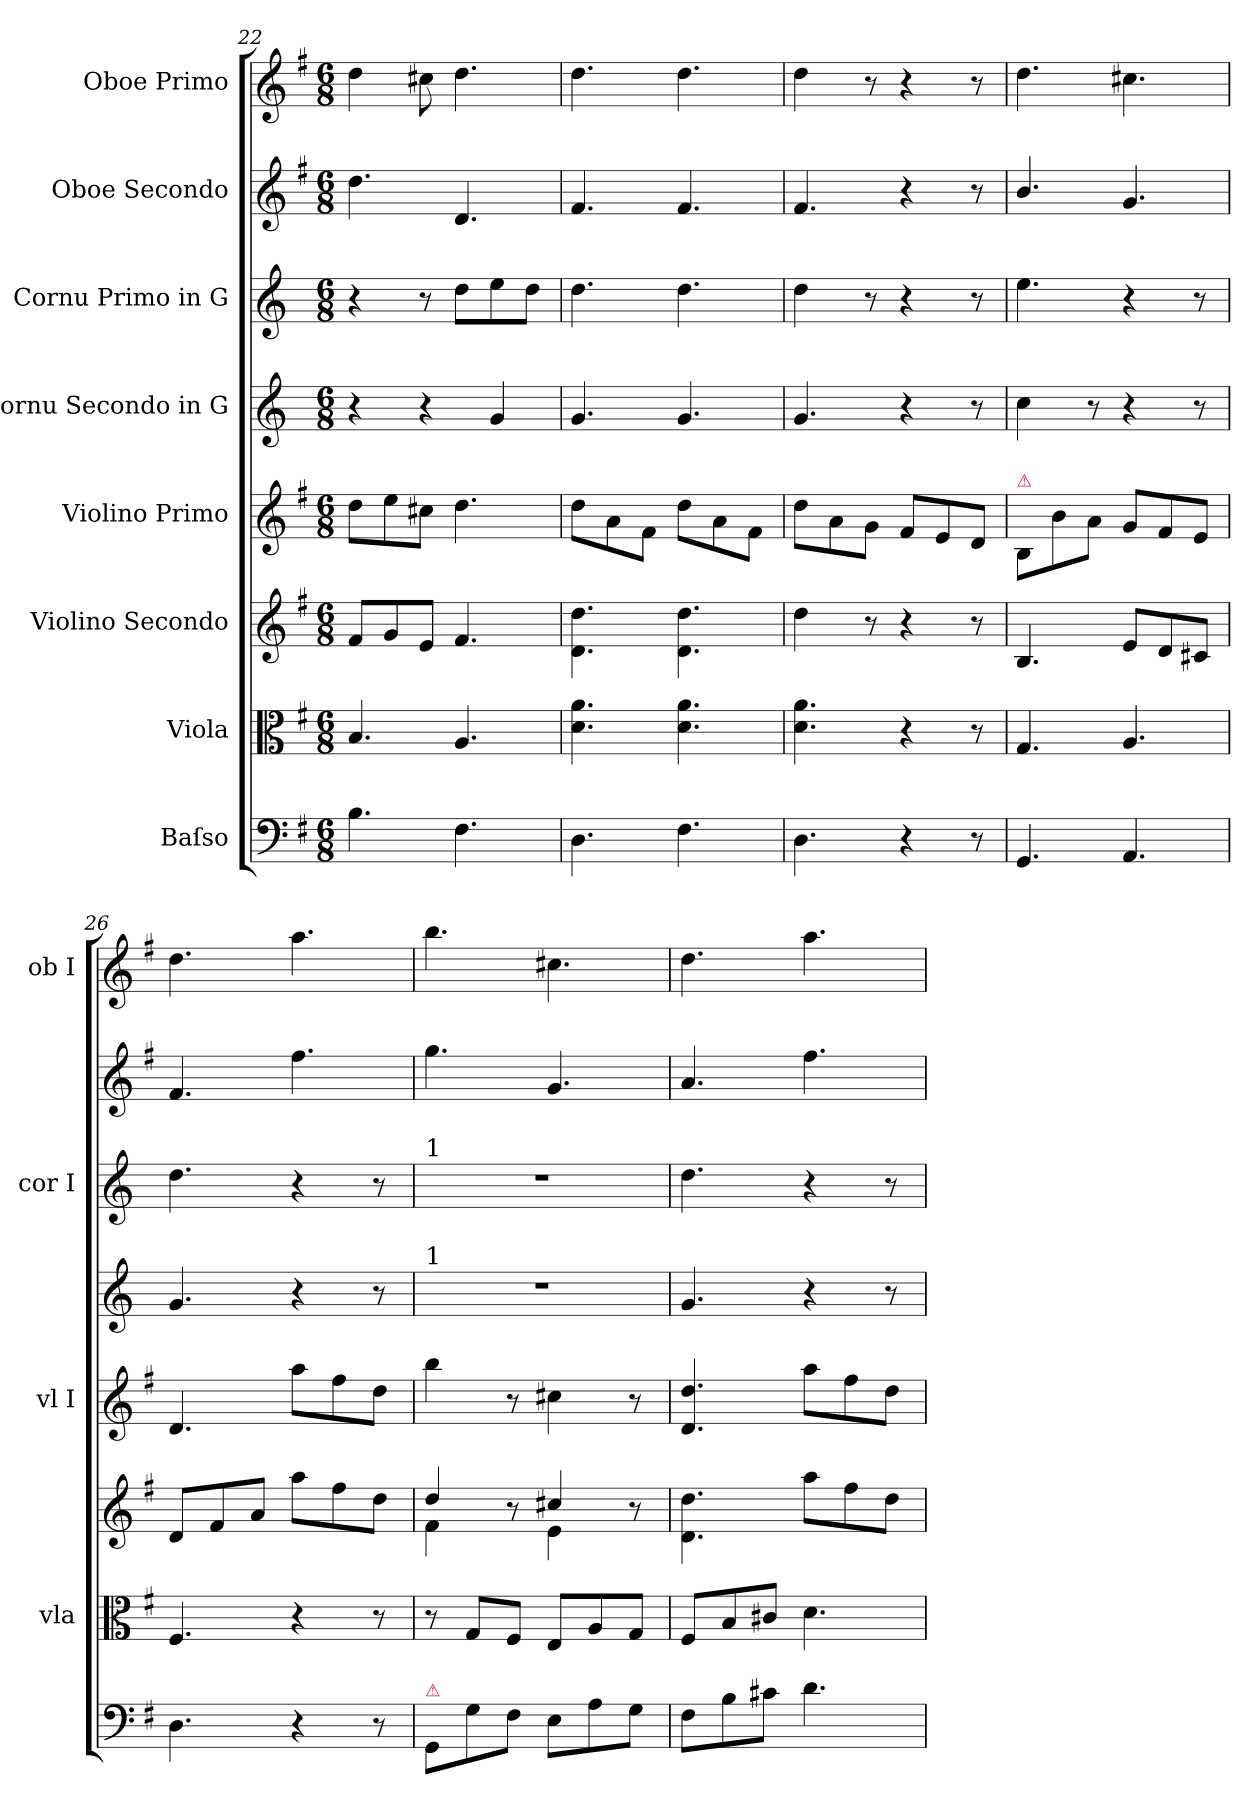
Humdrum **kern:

**kern	**kern	**kern	**kern	**kern	**kern	**kern	**kern
*part8	*part7	*part6	*part5	*part4	*part3	*part2	*part1
*staff8	*staff7	*staff6	*staff5	*staff4	*staff3	*staff2	*staff1
*I"Baſso	*I"Viola	*I"Violino Secondo	*I"Violino Primo	*I"Cornu Secondo in G	*I"Cornu Primo in G	*I"Oboe Secondo	*I"Oboe Primo
*	*I'vla	*	*I'vl I	*	*I'cor I	*	*I'ob I
*clefF4	*clefC3	*clefG2	*clefG2	*clefG2	*clefG2	*clefG2	*clefG2
*	*	*	*	*ITrd3c5	*ITrd3c5	*	*
*k[f#]	*k[f#]	*k[f#]	*k[f#]	*k[f#]	*k[f#]	*k[f#]	*k[f#]
*M6/8	*M6/8	*M6/8	*M6/8	*M6/8	*M6/8	*M6/8	*M6/8
=22	=22	=22	=22	=22	=22	=22	=22
4.B\	4.B/	8f#/L	8dd\L	4r	4r	4.dd\	4dd\
.	.	8g/	8ee\	.	.	.	.
.	.	8e/J	8cc#X\J	4r	8r	.	8cc#X\
4.F#\	4.A/	4.f#/	4.dd\	.	8a\L	4.d/	4.dd\
.	.	.	.	4d/	8b\	.	.
.	.	.	.	.	8a\J	.	.
=23	=23	=23	=23	=23	=23	=23	=23
4.D\	4.d\ 4.a\	4.d\ 4.dd\	8dd\L	4.d/	4.a\	4.f#/	4.dd\
.	.	.	8a\	.	.	.	.
.	.	.	8f#\J	.	.	.	.
4.F#\	4.d\ 4.a\	4.d\ 4.dd\	8dd\L	4.d/	4.a\	4.f#/	4.dd\
.	.	.	8a\	.	.	.	.
.	.	.	8f#\J	.	.	.	.
=24	=24	=24	=24	=24	=24	=24	=24
4.D\	4.d\ 4.a\	4dd\	8dd\L	4.d/	4a\	4.f#/	4dd\
.	.	.	8a\	.	.	.	.
.	.	8r	8g\J	.	8r	.	8r
4r	4r	4r	8f#/L	4r	4r	4r	4r
.	.	.	8e/	.	.	.	.
8r	8r	8r	8d/J	8r	8r	8r	8r
=25	=25	=25	=25	=25	=25	=25	=25
!	!	!	!LO:TX:a:color=crimson:t=⚠	!	!	!	!
4.GG/	4.G/	4.B/	8B/L	4g\	4.b\	4.b/	4.dd\
.	.	.	8b\	.	.	.	.
.	.	.	8a\J	8r	.	.	.
4.AA/	4.A/	8e/L	8g/L	4r	4r	4.g/	4.cc#X\
.	.	8d/	8f#/	.	.	.	.
.	.	8c#X/J	8e/J	8r	8r	.	.
=26	=26	=26	=26	=26	=26	=26	=26
4.D\	4.F#/	8d/L	4.d/	4.d/	4.a\	4.f#/	4.dd\
.	.	8f#/	.	.	.	.	.
.	.	8a/J	.	.	.	.	.
4r	4r	8aa\L	8aa\L	4r	4r	4.ff#\	4.aa\
.	.	8ff#\	8ff#\	.	.	.	.
8r	8r	8dd\J	8dd\J	8r	8r	.	.
=27	=27	=27	=27	=27	=27	=27	=27
*	*	*^	*	*	*	*	*
!	!	!	!	!	!	!LO:TX:a:t=1	!	!
!	!	!	!	!	!LO:TX:a:t=1	!	!	!
!LO:TX:a:color=crimson:t=⚠	!	!	!	!	!	!	!	!
8GG/L	8r	4dd/	4f#\	4bb\	2.r	2.r	4.gg\	4.bb\
8G\	8G/L	.	.	.	.	.	.	.
8F#\J	8F#/J	8r	8ryy	8r	.	.	.	.
8E\L	8E/L	4cc#X/	4e\	4cc#X\	.	.	4.g/	4.cc#X\
8A\	8A/	.	.	.	.	.	.	.
8G\J	8G/J	8r	8ryy	8r	.	.	.	.
*	*	*v	*v	*	*	*	*	*
=28	=28	=28	=28	=28	=28	=28	=28
8F#\L	8F#/L	4.d\ 4.dd\	4.d/ 4.dd/	4.d/	4.a\	4.a/	4.dd\
8B\	8B/	.	.	.	.	.	.
8c#X\J	8c#X/J	.	.	.	.	.	.
4.d\	4.d\	8aa\L	8aa\L	4r	4r	4.ff#\	4.aa\
.	.	8ff#\	8ff#\	.	.	.	.
.	.	8dd\J	8dd\J	8r	8r	.	.
=	=	=	=	=	=	=	=
*-	*-	*-	*-	*-	*-	*-	*-
